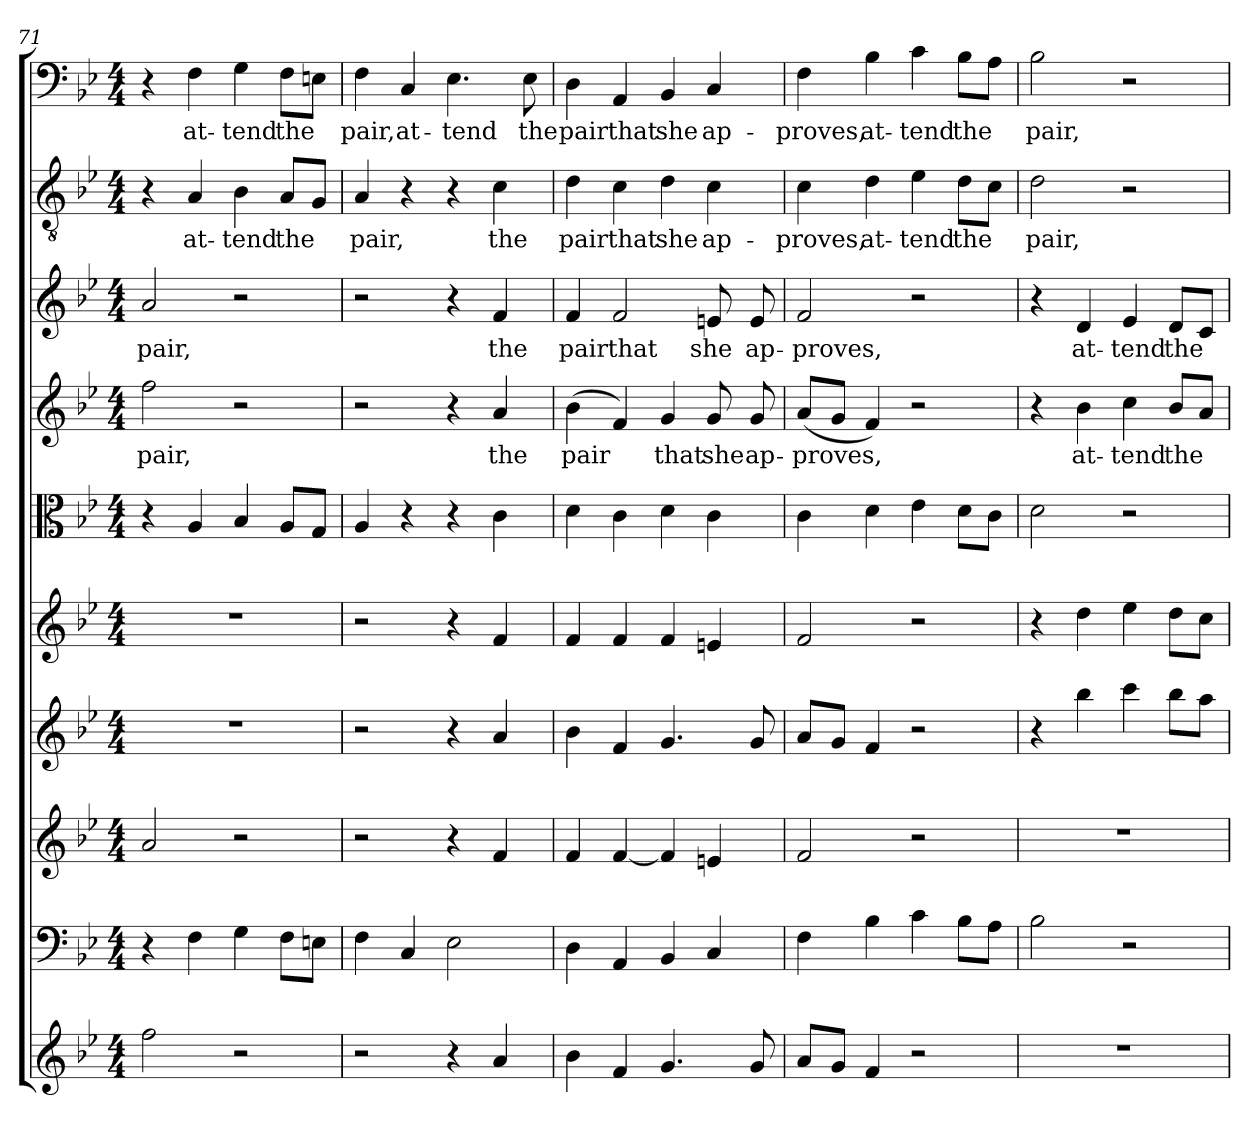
**kern	**kern	**kern	**kern	**kern	**kern	**kern	**text	**kern	**text	**kern	**text	**kern	**text
*part10	*part9	*part8	*part7	*part6	*part5	*part4	*part4	*part3	*part3	*part2	*part2	*part1	*part1
*staff10	*staff9	*staff8	*staff7	*staff6	*staff5	*staff4	*staff4	*staff3	*staff3	*staff2	*staff2	*staff1	*staff1
*clefG2	*clefF4	*clefG2	*clefG2	*clefG2	*clefC3	*clefG2	*	*clefG2	*	*clefGv2	*	*clefF4	*
*k[b-e-]	*k[b-e-]	*k[b-e-]	*k[b-e-]	*k[b-e-]	*k[b-e-]	*k[b-e-]	*	*k[b-e-]	*	*k[b-e-]	*	*k[b-e-]	*
*B-:	*B-:	*B-:	*B-:	*B-:	*B-:	*B-:	*	*B-:	*	*B-:	*	*B-:	*
*M4/4	*M4/4	*M4/4	*M4/4	*M4/4	*M4/4	*M4/4	*	*M4/4	*	*M4/4	*	*M4/4	*
=71	=71	=71	=71	=71	=71	=71	=71	=71	=71	=71	=71	=71	=71
2ff\	4r	2a/	1r	1r	4r	2ff\	pair,	2a/	pair,	4r	.	4r	.
.	4F\	.	.	.	4A/	.	.	.	.	4A/	at-	4F\	at-
2r	4G\	2r	.	.	4B-/	2r	.	2r	.	4B-\	-tend	4G\	-tend
.	8F\L	.	.	.	8A/L	.	.	.	.	8A/L	the	8F\L	the
.	8En\J	.	.	.	8G/J	.	.	.	.	8G/J	.	8En\J	.
=72	=72	=72	=72	=72	=72	=72	=72	=72	=72	=72	=72	=72	=72
2r	4F\	2r	2r	2r	4A/	2r	.	2r	.	4A/	pair,	4F\	pair,
.	4C/	.	.	.	4r	.	.	.	.	4r	.	4C/	at-
4r	2E-\	4r	4r	4r	4r	4r	.	4r	.	4r	.	4.E-\	-tend
4a/	.	4f/	4a/	4f/	4c\	4a/	the	4f/	the	4c\	the	.	.
.	.	.	.	.	.	.	.	.	.	.	.	8E-\	the
=73	=73	=73	=73	=73	=73	=73	=73	=73	=73	=73	=73	=73	=73
4b-\	4D\	4f/	4b-\	4f/	4d\	(4b-\	pair	4f/	pair	4d\	pair	4D\	pair
4f/	4AA/	[4f/	4f/	4f/	4c\	4f/)	.	2f/	that	4c\	that	4AA/	that
4.g/	4BB-/	4f/]	4.g/	4f/	4d\	4g/	that	.	.	4d\	she	4BB-/	she
.	4C/	4en/	.	4en/	4c\	8g/	she	8en/	she	4c\	ap-	4C/	ap-
8g/	.	.	8g/	.	.	8g/	ap-	8e/	ap-	.	.	.	.
=74	=74	=74	=74	=74	=74	=74	=74	=74	=74	=74	=74	=74	=74
8a/L	4F\	2f/	8a/L	2f/	4c\	(8a/L	-proves,	2f/	-proves,	4c\	-proves,	4F\	-proves,
8g/J	.	.	8g/J	.	.	8g/J	.	.	.	.	.	.	.
4f/	4B-\	.	4f/	.	4d\	4f/)	.	.	.	4d\	at-	4B-\	at-
2r	4c\	2r	2r	2r	4e-\	2r	.	2r	.	4e-\	-tend	4c\	-tend
.	8B-\L	.	.	.	8d\L	.	.	.	.	8d\L	the	8B-\L	the
.	8A\J	.	.	.	8c\J	.	.	.	.	8c\J	.	8A\J	.
=75	=75	=75	=75	=75	=75	=75	=75	=75	=75	=75	=75	=75	=75
1r	2B-\	1r	4r	4r	2d\	4r	.	4r	.	2d\	pair,	2B-\	pair,
.	.	.	4bb-\	4dd\	.	4b-\	at-	4d/	at-	.	.	.	.
.	2r	.	4ccc\	4ee-\	2r	4cc\	-tend	4e-/	-tend	2r	.	2r	.
.	.	.	8bb-\L	8dd\L	.	8b-/L	the	8d/L	the	.	.	.	.
.	.	.	8aa\J	8cc\J	.	8a/J	.	8c/J	.	.	.	.	.
=	=	=	=	=	=	=	=	=	=	=	=	=	=
*-	*-	*-	*-	*-	*-	*-	*-	*-	*-	*-	*-	*-	*-
